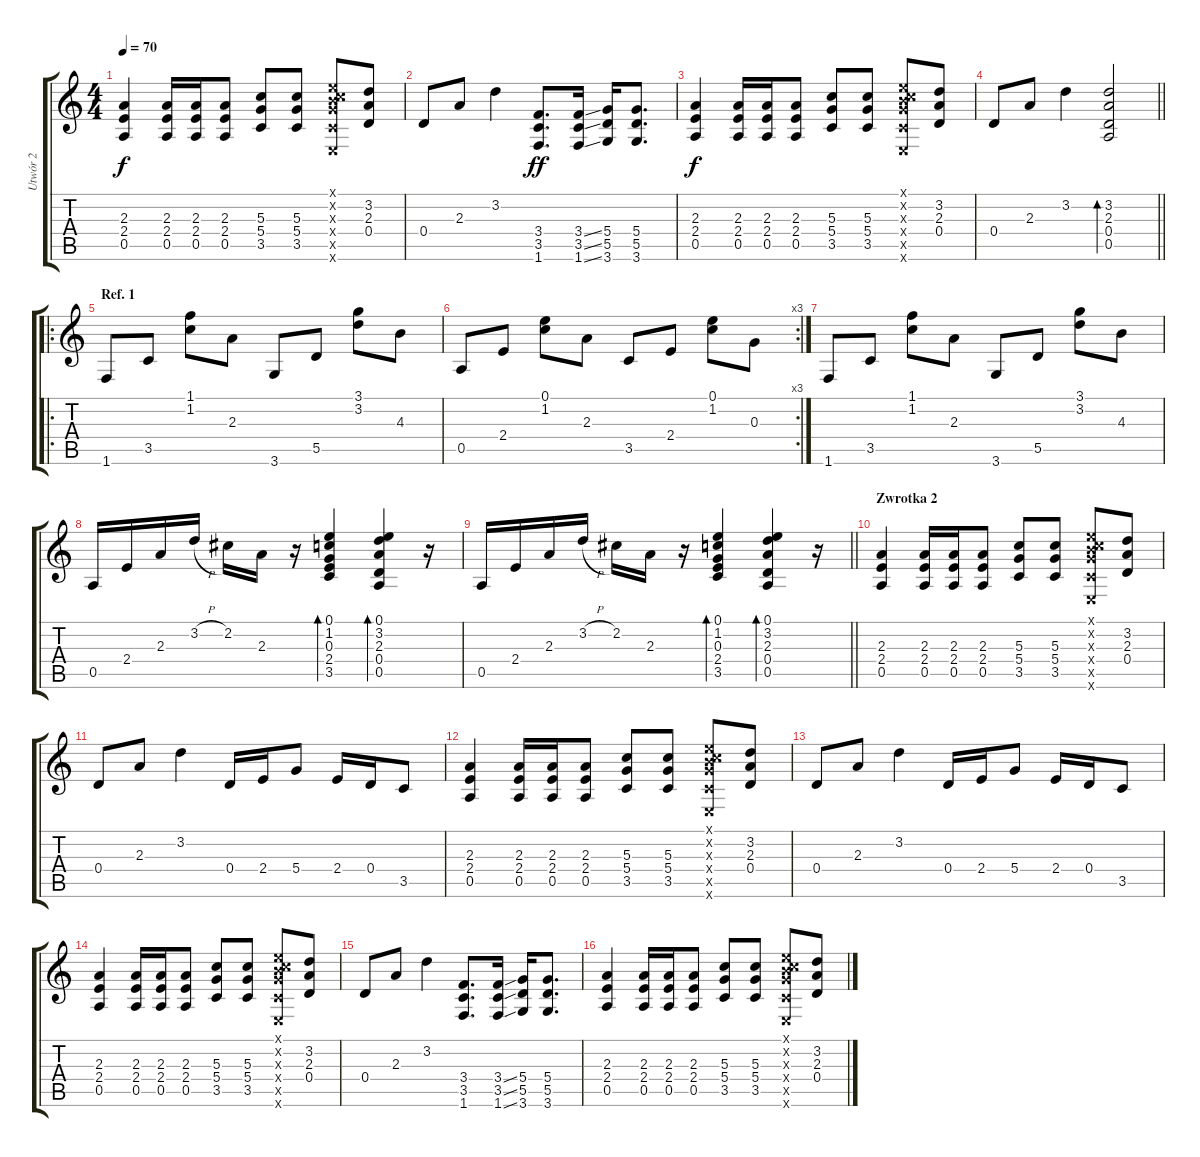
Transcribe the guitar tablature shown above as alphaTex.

\track ("Utwór 2" "Utwór 2") {instrument acousticguitarsteel}
\staff {score tabs}
\tuning (E4 B3 G3 D3 A2 E2) {hide}
\ts (4 4)
\tempo 70
\clef g2
\ks c
(2.3 2.4 0.5).4{dy f} (2.3 2.4 0.5).16 (2.3 2.4 0.5).16 (2.3 2.4 0.5).8 (5.3 5.4 3.5).8 (5.3 5.4 3.5).8 (0.1{x} 0.2{x} 5.3{x} 5.4{x} 3.5{x} 0.6{x}).8 (3.2 2.3 0.4).8 |
0.4.8 2.3.8 3.2.4 (3.4 3.5 1.6).8{d dy ff} (3.4{ss} 3.5{ss} 1.6{ss}).16 (5.4 5.5 3.6).16 (5.4 5.5 3.6).8{d} |
(2.3 2.4 0.5).4{dy f} (2.3 2.4 0.5).16 (2.3 2.4 0.5).16 (2.3 2.4 0.5).8 (5.3 5.4 3.5).8 (5.3 5.4 3.5).8 (0.1{x} 0.2{x} 5.3{x} 5.4{x} 3.5{x} 0.6{x}).8 (3.2 2.3 0.4).8 |
\barLineRight lightlight
0.4.8 2.3.8 3.2.4 (3.2 2.3 0.4 0.5).2{bd 30} |
\ro
\section ("" "Ref. 1")
1.6.8 3.5.8 (1.1 1.2).8 2.3.8 3.6.8 5.5.8 (3.1 3.2).8 4.3.8 |
\rc 3
0.5.8 2.4.8 (0.1 1.2).8 2.3.8 3.5.8 2.4.8 (0.1 1.2).8 0.3.8 |
1.6.8 3.5.8 (1.1 1.2).8 2.3.8 3.6.8 5.5.8 (3.1 3.2).8 4.3.8 |
0.5.16 2.4.16 2.3.16 3.2{h}.16 2.2.16 2.3.16 r.16 (0.1 1.2 0.3 2.4 3.5).4{bd 60} (0.1 3.2 2.3 0.4 0.5).4{bd 60} r.16 |
\barLineRight lightlight
0.5.16 2.4.16 2.3.16 3.2{h}.16 2.2.16 2.3.16 r.16 (0.1 1.2 0.3 2.4 3.5).4{bd 60} (0.1 3.2 2.3 0.4 0.5).4{bd 60} r.16 |
\section ("" "Zwrotka 2")
(2.3 2.4 0.5).4 (2.3 2.4 0.5).16 (2.3 2.4 0.5).16 (2.3 2.4 0.5).8 (5.3 5.4 3.5).8 (5.3 5.4 3.5).8 (0.1{x} 0.2{x} 5.3{x} 5.4{x} 3.5{x} 0.6{x}).8 (3.2 2.3 0.4).8 |
0.4.8 2.3.8 3.2.4 0.4.16 2.4.16 5.4.8 2.4.16 0.4.16 3.5.8 |
(2.3 2.4 0.5).4 (2.3 2.4 0.5).16 (2.3 2.4 0.5).16 (2.3 2.4 0.5).8 (5.3 5.4 3.5).8 (5.3 5.4 3.5).8 (0.1{x} 0.2{x} 5.3{x} 5.4{x} 3.5{x} 0.6{x}).8 (3.2 2.3 0.4).8 |
0.4.8 2.3.8 3.2.4 0.4.16 2.4.16 5.4.8 2.4.16 0.4.16 3.5.8 |
(2.3 2.4 0.5).4 (2.3 2.4 0.5).16 (2.3 2.4 0.5).16 (2.3 2.4 0.5).8 (5.3 5.4 3.5).8 (5.3 5.4 3.5).8 (0.1{x} 0.2{x} 5.3{x} 5.4{x} 3.5{x} 0.6{x}).8 (3.2 2.3 0.4).8 |
0.4.8 2.3.8 3.2.4 (3.4 3.5 1.6).8{d} (3.4{ss} 3.5{ss} 1.6{ss}).16 (5.4 5.5 3.6).16 (5.4 5.5 3.6).8{d} |
(2.3 2.4 0.5).4 (2.3 2.4 0.5).16 (2.3 2.4 0.5).16 (2.3 2.4 0.5).8 (5.3 5.4 3.5).8 (5.3 5.4 3.5).8 (0.1{x} 0.2{x} 5.3{x} 5.4{x} 3.5{x} 0.6{x}).8 (3.2 2.3 0.4).8
